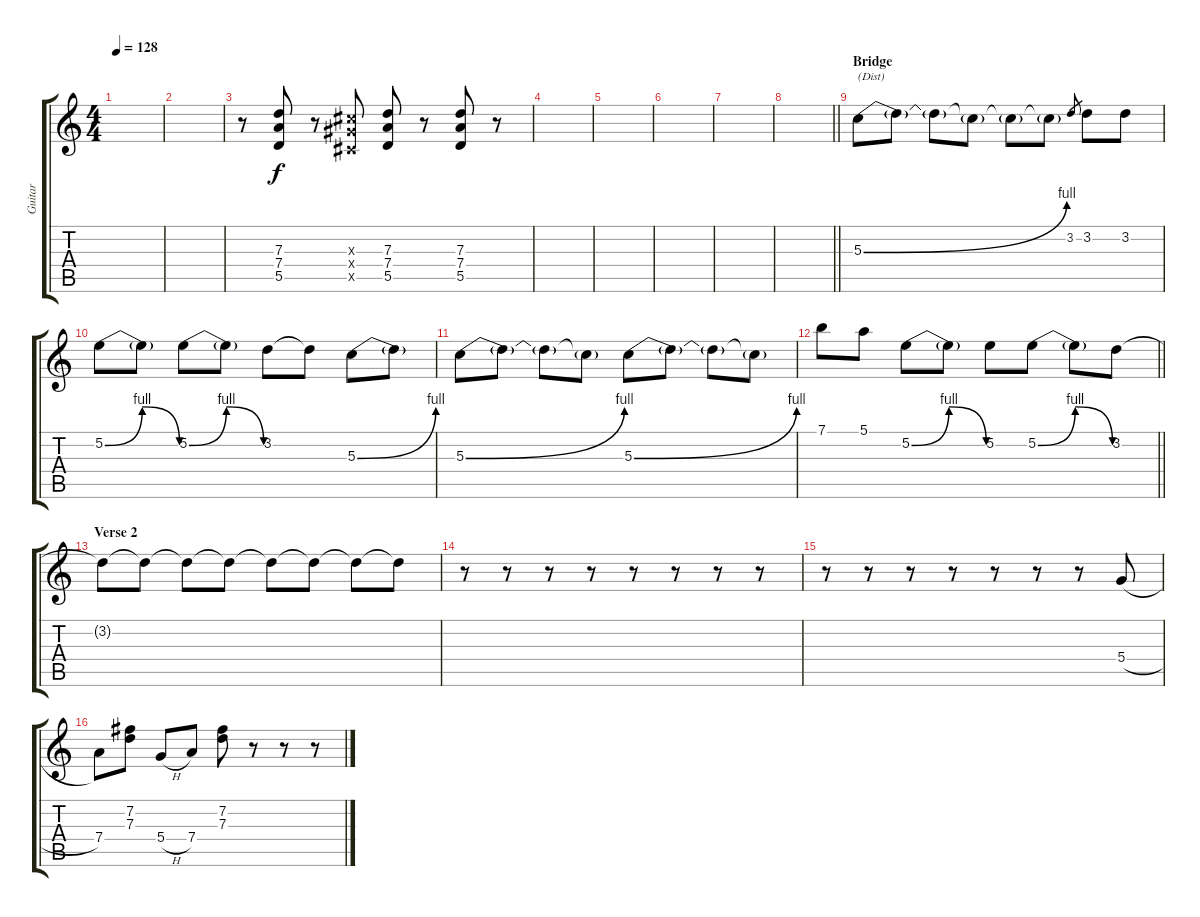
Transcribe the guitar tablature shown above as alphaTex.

\track ("Guitar" "Guitar") {instrument overdrivenguitar}
\staff {score tabs}
\tuning (E4 B3 G3 D3 A2 E2) {hide}
\ts (4 4)
\tempo 128
\clef g2
\ks c
|
|
r.8 (7.3 7.4 5.5).8 r.8 (6.3{x} 6.4{x} 4.5{x}).8 (7.3 7.4 5.5).8 r.8 (7.3 7.4 5.5).8 r.8 |
|
|
|
|
\barLineRight lightlight
|
\section ("" "Bridge")
5.3{be (bend 0 0 60 4)}.8{txt "(Dist)" instrument overdrivenguitar} 5.3{t}.8 5.3{t}.8 5.3{t}.8 5.3{t}.8 5.3{t}.8 3.2.8{gr} 3.2.8 3.2.8 |
5.2{be (bendrelease 0 0 15 4 15 4 60 0)}.8 5.2{t}.8 5.2{be (bendrelease 0 0 15 4 15 4 60 0)}.8 5.2{t}.8 3.2.8 3.2{t}.8 5.3{be (bend 0 0 60 4)}.8 5.3{t}.8 |
5.3{be (bend 0 0 60 4)}.8 5.3{t}.8 5.3{t}.8 5.3{t}.8 5.3{be (bend 0 0 60 4)}.8 5.3{t}.8 5.3{t}.8 5.3{t}.8 |
\barLineRight lightlight
7.1.8 5.1.8 5.2{be (bendrelease 0 0 15 4 15 4 60 0)}.8 5.2{t}.8 5.2.8 5.2{be (bendrelease 0 0 15 4 15 4 60 0)}.8 5.2{t}.8 3.2.8 |
\section ("" "Verse 2")
3.2{t}.8 3.2{t}.8 3.2{t}.8 3.2{t}.8 3.2{t}.8 3.2{t}.8 3.2{t}.8 3.2{t}.8 |
r.8 r.8 r.8 r.8 r.8 r.8 r.8 r.8 |
r.8 r.8 r.8 r.8 r.8 r.8 r.8 5.4{h}.8 |
7.4.8 (7.2 7.3).8 5.4{h}.8 7.4.8 (7.2 7.3).8 r.8 r.8 r.8
